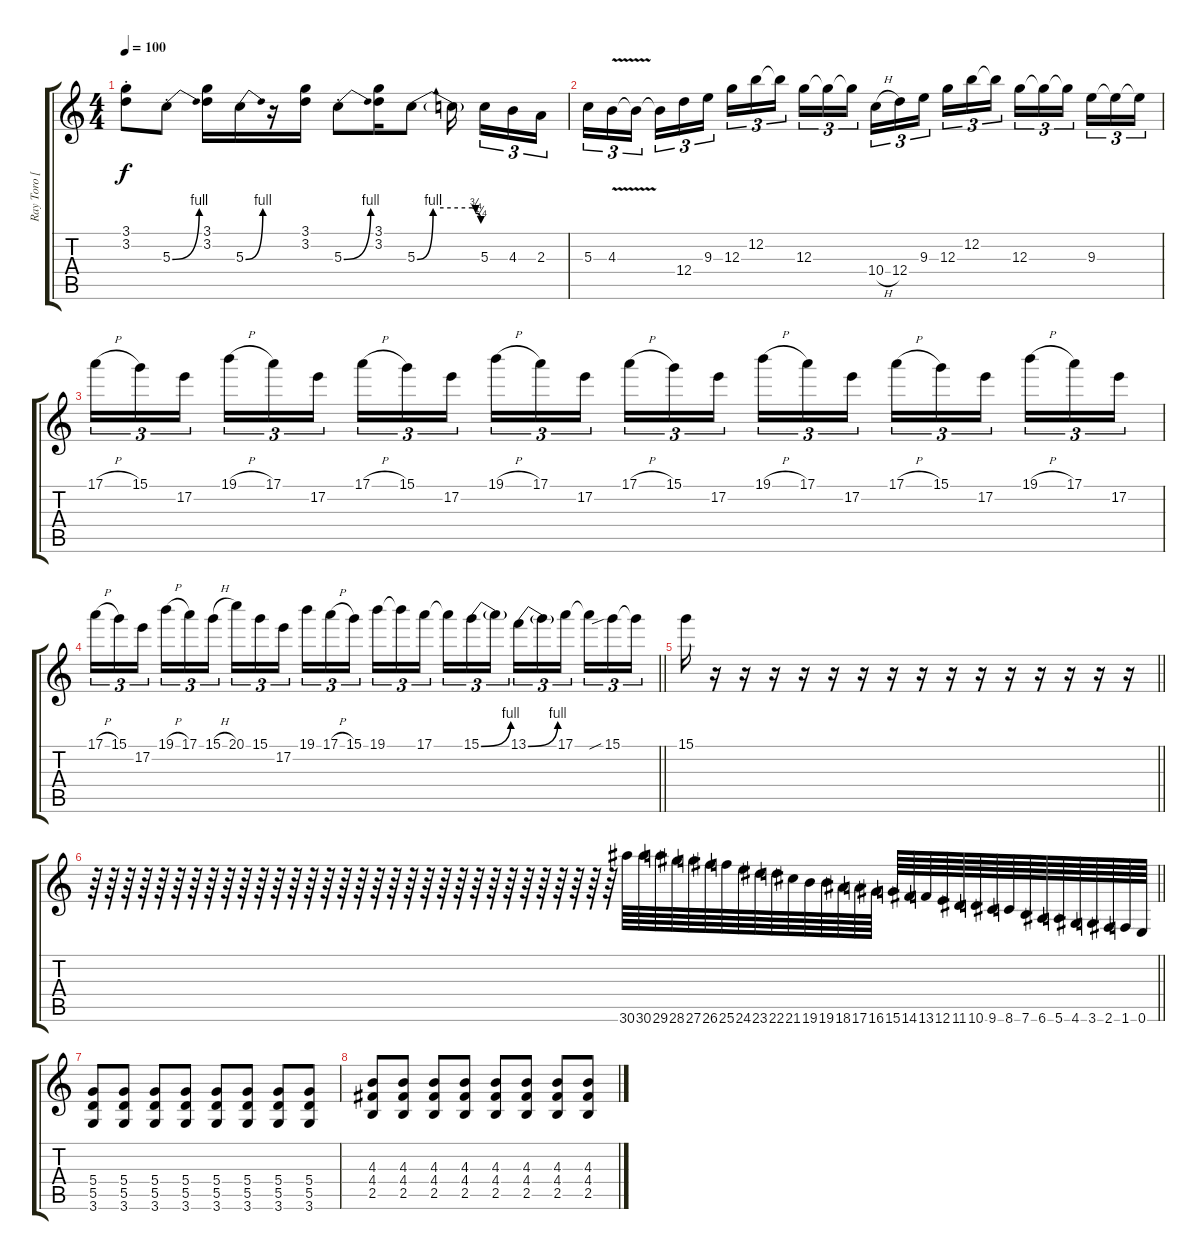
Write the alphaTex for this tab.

\track ("Ray Toro [Lead Guitar]" "Ray Toro [") {instrument overdrivenguitar}
\staff {score tabs}
\tuning (E4 B3 G3 D3 A2 E2) {hide}
\ts (4 4)
\tempo 100
\clef g2
\ks c
(3.1{st} 3.2{st}).8{dy f} 5.3{be (bend 0 0 60 4) st}.8 (3.1 3.2).16 5.3{be (bend 0 0 60 4)}.16 r.16 (3.1 3.2).16 5.3{be (bend 0 0 60 4) st}.8 (3.1 3.2).16 5.3{be (custom 0 0 15 4 52 4 55 3 60 1)}.8 5.3{t}.16{beam splitsecondary} 5.3.16{tu (3 2)} 4.3.16{tu (3 2)} 2.3.16{tu (3 2)} |
5.3.16{tu (3 2)} 4.3{v}.16{tu (3 2)} 4.3{t}.16{tu (3 2) beam splitsecondary} 4.3{t}.16{tu (3 2)} 12.4.16{tu (3 2)} 9.3.16{tu (3 2)} 12.3.16{tu (3 2)} 12.2.16{tu (3 2)} 12.2{t}.16{tu (3 2) beam splitsecondary} 12.3.16{tu (3 2)} 12.3{t}.16{tu (3 2)} 12.3{t}.16{tu (3 2)} 10.4{h}.16{tu (3 2)} 12.4.16{tu (3 2)} 9.3.16{tu (3 2) beam splitsecondary} 12.3.16{tu (3 2)} 12.2.16{tu (3 2)} 12.2{t}.16{tu (3 2)} 12.3.16{tu (3 2)} 12.3{t}.16{tu (3 2)} 12.3{t}.16{tu (3 2) beam splitsecondary} 9.3.16{tu (3 2)} 9.3{t}.16{tu (3 2)} 9.3{t}.16{tu (3 2)} |
17.1{h}.16{tu (3 2)} 15.1.16{tu (3 2)} 17.2.16{tu (3 2) beam splitsecondary} 19.1{h}.16{tu (3 2)} 17.1.16{tu (3 2)} 17.2.16{tu (3 2)} 17.1{h}.16{tu (3 2)} 15.1.16{tu (3 2)} 17.2.16{tu (3 2) beam splitsecondary} 19.1{h}.16{tu (3 2)} 17.1.16{tu (3 2)} 17.2.16{tu (3 2)} 17.1{h}.16{tu (3 2)} 15.1.16{tu (3 2)} 17.2.16{tu (3 2) beam splitsecondary} 19.1{h}.16{tu (3 2)} 17.1.16{tu (3 2)} 17.2.16{tu (3 2)} 17.1{h}.16{tu (3 2)} 15.1.16{tu (3 2)} 17.2.16{tu (3 2) beam splitsecondary} 19.1{h}.16{tu (3 2)} 17.1.16{tu (3 2)} 17.2.16{tu (3 2)} |
\barLineRight lightlight
17.1{h}.16{tu (3 2)} 15.1.16{tu (3 2)} 17.2.16{tu (3 2) beam splitsecondary} 19.1{h}.16{tu (3 2)} 17.1.16{tu (3 2)} 15.1{h}.16{tu (3 2)} 20.1.16{tu (3 2)} 15.1.16{tu (3 2)} 17.2.16{tu (3 2) beam splitsecondary} 19.1.16{tu (3 2)} 17.1{h}.16{tu (3 2)} 15.1.16{tu (3 2)} 19.1.16{tu (3 2)} 19.1{t}.16{tu (3 2)} 17.1.16{tu (3 2) beam splitsecondary} 17.1{t}.16{tu (3 2)} 15.1{be (bend 0 0 60 4)}.16{tu (3 2)} 15.1{t}.16{tu (3 2)} 13.1{be (bend 0 0 60 4)}.16{tu (3 2)} 13.1{t}.16{tu (3 2)} 17.1.16{tu (3 2) beam splitsecondary} 17.1{t}.16{tu (3 2)} 15.1{sib}.16{tu (3 2)} 15.1{t}.16{tu (3 2)} |
\barLineRight lightlight
15.1.16 r.16 r.16 r.16 r.16 r.16 r.16 r.16 r.16 r.16 r.16 r.16 r.16 r.16 r.16 r.16 |
\barLineRight lightlight
r.64 r.64 r.64 r.64 r.64 r.64 r.64 r.64 r.64 r.64 r.64 r.64 r.64 r.64 r.64 r.64 r.64 r.64 r.64 r.64 r.64 r.64 r.64 r.64 r.64 r.64 r.64 r.64 r.64 r.64 r.64 r.64 30.6.64 30.6.64 29.6.64 28.6.64 27.6.64 26.6.64 25.6.64 24.6.64 23.6.64 22.6.64 21.6.64 19.6.64 19.6.64 18.6.64 17.6.64 16.6.64 15.6.64 14.6.64 13.6.64 12.6.64 11.6.64 10.6.64 9.6.64 8.6.64 7.6.64 6.6.64 5.6.64 4.6.64 3.6.64 2.6.64 1.6.64 0.6.64 |
(5.4 5.5 3.6).8 (5.4 5.5 3.6).8 (5.4 5.5 3.6).8 (5.4 5.5 3.6).8 (5.4 5.5 3.6).8 (5.4 5.5 3.6).8 (5.4 5.5 3.6).8 (5.4 5.5 3.6).8 |
(4.3 4.4 2.5).8 (4.3 4.4 2.5).8 (4.3 4.4 2.5).8 (4.3 4.4 2.5).8 (4.3 4.4 2.5).8 (4.3 4.4 2.5).8 (4.3 4.4 2.5).8 (4.3 4.4 2.5).8
